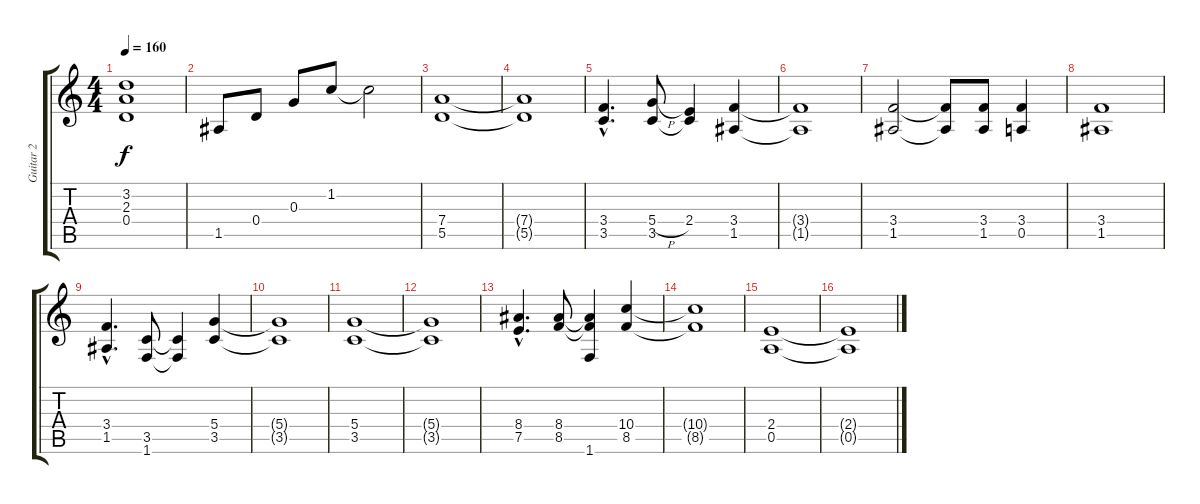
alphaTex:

\track ("Guitar 2" "Guitar 2") {instrument overdrivenguitar}
\staff {score tabs}
\tuning (E4 B3 G3 D3 A2 E2) {hide}
\ts (4 4)
\tempo 160
\clef g2
\ks c
(3.2 2.3 0.4).1{dy f} |
1.5.8 0.4.8 0.3.8 1.2.8 1.2{t}.2 |
(7.4 5.5).1 |
(7.4{t} 5.5{t}).1 |
(3.4{hac} 3.5{hac}).4{d} (5.4{h} 3.5).8 (2.4 3.5{t}).4 (3.4 1.5).4 |
(3.4{t} 1.5{t}).1 |
(3.4 1.5).2 (3.4{t} 1.5{t}).8 (3.4 1.5).8 (3.4 0.5).4 |
(3.4 1.5).1 |
(3.4{hac} 1.5{hac}).4{d} (3.5 1.6).8 (3.5{t} 1.6{t}).4 (5.4 3.5).4 |
(5.4{t} 3.5{t}).1 |
(5.4 3.5).1 |
(5.4{t} 3.5{t}).1 |
(8.4{hac} 7.5{hac}).4{d} (8.4 8.5).8 (8.4{t} 8.5{t} 1.6).4 (10.4 8.5).4 |
(10.4{t} 8.5{t}).1 |
(2.4 0.5).1 |
(2.4{t} 0.5{t}).1
